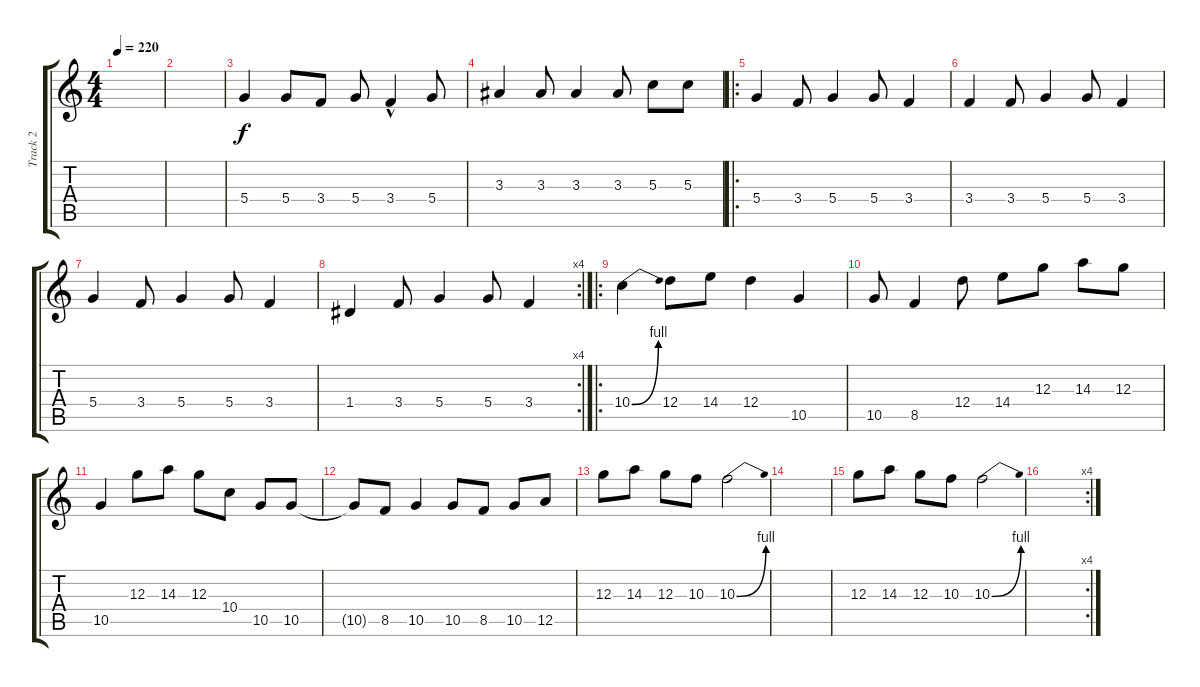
\track ("Track 2" "Track 2") {instrument overdrivenguitar}
\staff {score tabs}
\tuning (E4 B3 G3 D3 A2 E2) {hide}
\ts (4 4)
\tempo 220
\clef g2
\ks c
|
|
5.4.4 5.4.8 3.4.8 5.4.8 3.4{hac}.4 5.4.8 |
3.3.4 3.3.8 3.3.4 3.3.8 5.3.8 5.3.8 |
\ro
5.4.4 3.4.8 5.4.4 5.4.8 3.4.4 |
3.4.4 3.4.8 5.4.4 5.4.8 3.4.4 |
5.4.4 3.4.8 5.4.4 5.4.8 3.4.4 |
\rc 4
1.4.4 3.4.8 5.4.4 5.4.8 3.4.4 |
\ro
10.4{be (bend 0 0 60 4)}.4 12.4.8 14.4.8 12.4.4 10.5.4 |
10.5.8 8.5.4 12.4.8 14.4.8 12.3.8 14.3.8 12.3.8 |
10.5.4 12.3.8 14.3.8 12.3.8 10.4.8 10.5.8 10.5.8 |
10.5{t}.8 8.5.8 10.5.4 10.5.8 8.5.8 10.5.8 12.5.8 |
12.3.8 14.3.8 12.3.8 10.3.8 10.3{be (bend 0 0 60 4)}.2 |
|
12.3.8 14.3.8 12.3.8 10.3.8 10.3{be (bend 0 0 60 4)}.2 |
\rc 4
